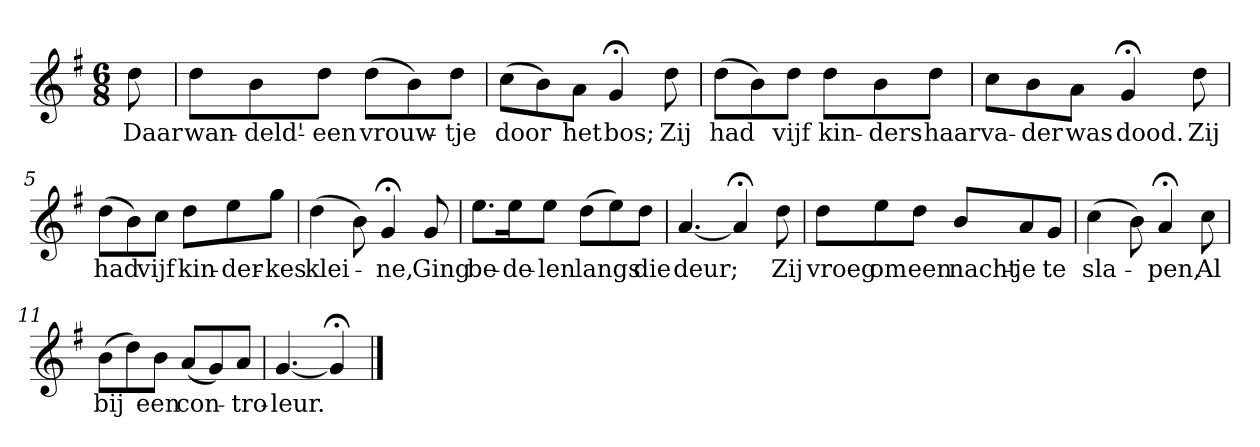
**kern	**text
*part1	*part1
*staff1	*staff1
*k[f#]	*
*G:	*
*M6/8	*
*MM120	*
=	=
8dd	Daar
=1	=1
8ddL	wan-
8b	-deld'-
8ddJ	-een
(8ddL	vrouw-
8b)	.
8ddJ	-tje
=2	=2
(8ccL	door
8b)	.
8aJ	het
4g;<	bos;
8dd	Zij
=3	=3
(8ddL	had
8b)	.
8ddJ	vijf
8ddL	kin-
8b	-ders
8ddJ	haar
=4	=4
8ccL	va-
8b	-der
8aJ	was
4g;<	dood.
8dd	Zij
=5	=5
(8ddL	had
8b)	.
8ccJ	vijf
8ddL	kin-
8ee	-der-
8ggJ	-kes
=6	=6
(4dd	klei-
8b)	.
4g;<	-ne,
8g	Ging
=7	=7
8.eeL	be-
16eeK	-de-
8eeJ	-len
(8ddL	langs
8ee)	.
8ddJ	die
=8	=8
[4.a	deur;
4a;<]	.
8dd	Zij
=9	=9
8ddL	vroeg
8ee	om
8ddJ	een
8bL	nacht-
8a	-je
8gJ	te
=10	=10
(4cc	sla-
8b)	.
4a;<	-pen,
8cc	Al
=11	=11
(8bL	bij
8dd)	.
8bJ	een
(8aL	con-
8g)	.
8aJ	-tro-
=12	=12
[4.g	-leur.
4g;<]	.
==	==
*-	*-
